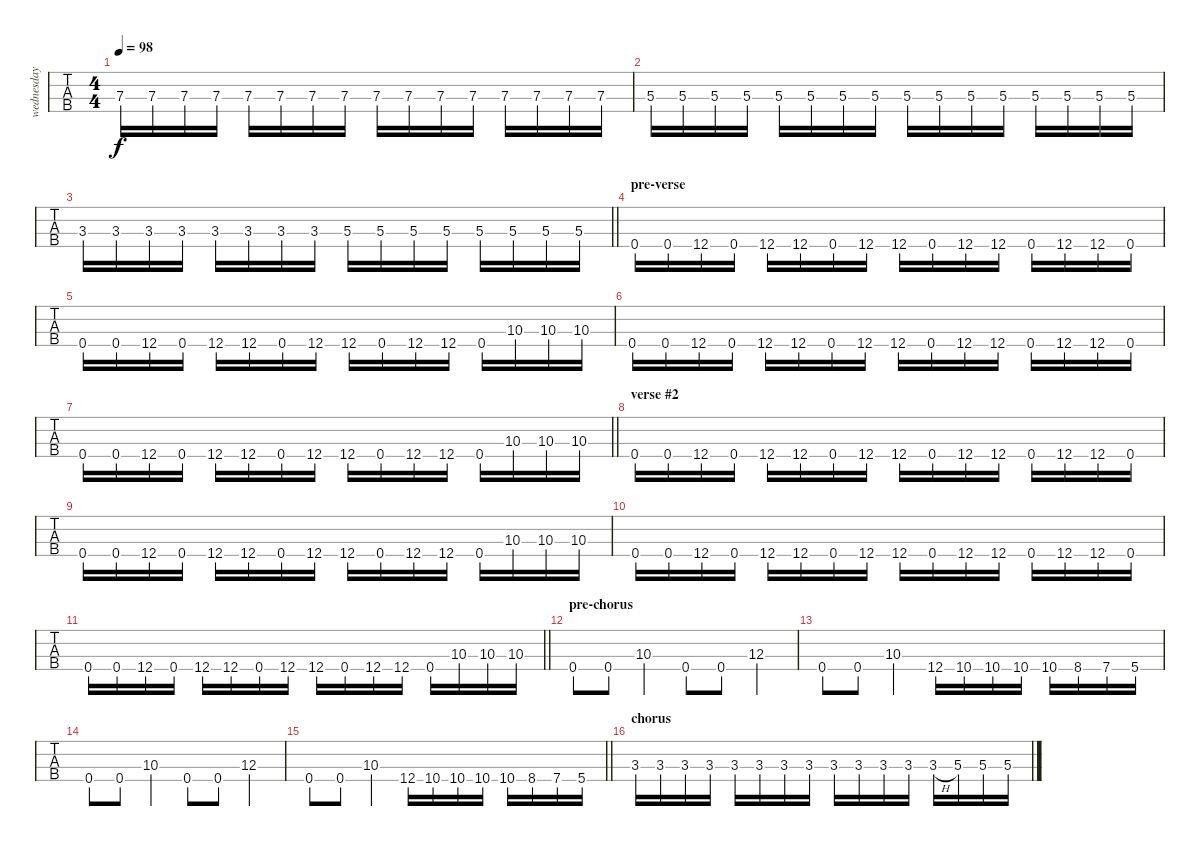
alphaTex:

\track ("wednesday 13 - bass" "wednesday ") {instrument electricbasspick}
\staff {tabs}
\tuning (Eb2 Bb1 F1 C1) {hide}
\ts (4 4)
\tempo 98
\clef f4
\ks c
7.3.16{dy f} 7.3.16 7.3.16 7.3.16 7.3.16 7.3.16 7.3.16 7.3.16 7.3.16 7.3.16 7.3.16 7.3.16 7.3.16 7.3.16 7.3.16 7.3.16 |
5.3.16 5.3.16 5.3.16 5.3.16 5.3.16 5.3.16 5.3.16 5.3.16 5.3.16 5.3.16 5.3.16 5.3.16 5.3.16 5.3.16 5.3.16 5.3.16 |
\barLineRight lightlight
3.3.16 3.3.16 3.3.16 3.3.16 3.3.16 3.3.16 3.3.16 3.3.16 5.3.16 5.3.16 5.3.16 5.3.16 5.3.16 5.3.16 5.3.16 5.3.16 |
\section ("" "pre-verse")
0.4.16 0.4.16 12.4.16 0.4.16 12.4.16 12.4.16 0.4.16 12.4.16 12.4.16 0.4.16 12.4.16 12.4.16 0.4.16 12.4.16 12.4.16 0.4.16 |
0.4.16 0.4.16 12.4.16 0.4.16 12.4.16 12.4.16 0.4.16 12.4.16 12.4.16 0.4.16 12.4.16 12.4.16 0.4.16 10.3.16 10.3.16 10.3.16 |
0.4.16 0.4.16 12.4.16 0.4.16 12.4.16 12.4.16 0.4.16 12.4.16 12.4.16 0.4.16 12.4.16 12.4.16 0.4.16 12.4.16 12.4.16 0.4.16 |
\barLineRight lightlight
0.4.16 0.4.16 12.4.16 0.4.16 12.4.16 12.4.16 0.4.16 12.4.16 12.4.16 0.4.16 12.4.16 12.4.16 0.4.16 10.3.16 10.3.16 10.3.16 |
\section ("" "verse #2")
0.4.16 0.4.16 12.4.16 0.4.16 12.4.16 12.4.16 0.4.16 12.4.16 12.4.16 0.4.16 12.4.16 12.4.16 0.4.16 12.4.16 12.4.16 0.4.16 |
0.4.16 0.4.16 12.4.16 0.4.16 12.4.16 12.4.16 0.4.16 12.4.16 12.4.16 0.4.16 12.4.16 12.4.16 0.4.16 10.3.16 10.3.16 10.3.16 |
0.4.16 0.4.16 12.4.16 0.4.16 12.4.16 12.4.16 0.4.16 12.4.16 12.4.16 0.4.16 12.4.16 12.4.16 0.4.16 12.4.16 12.4.16 0.4.16 |
\barLineRight lightlight
0.4.16 0.4.16 12.4.16 0.4.16 12.4.16 12.4.16 0.4.16 12.4.16 12.4.16 0.4.16 12.4.16 12.4.16 0.4.16 10.3.16 10.3.16 10.3.16 |
\section ("" "pre-chorus")
0.4.8 0.4.8 10.3.4 0.4.8 0.4.8 12.3.4 |
0.4.8 0.4.8 10.3.4 12.4.16 10.4.16 10.4.16 10.4.16 10.4.16 8.4.16 7.4.16 5.4.16 |
0.4.8 0.4.8 10.3.4 0.4.8 0.4.8 12.3.4 |
\barLineRight lightlight
0.4.8 0.4.8 10.3.4 12.4.16 10.4.16 10.4.16 10.4.16 10.4.16 8.4.16 7.4.16 5.4.16 |
\section ("" "chorus")
3.3.16 3.3.16 3.3.16 3.3.16 3.3.16 3.3.16 3.3.16 3.3.16 3.3.16 3.3.16 3.3.16 3.3.16 3.3{h}.16 5.3.16 5.3.16 5.3.16
